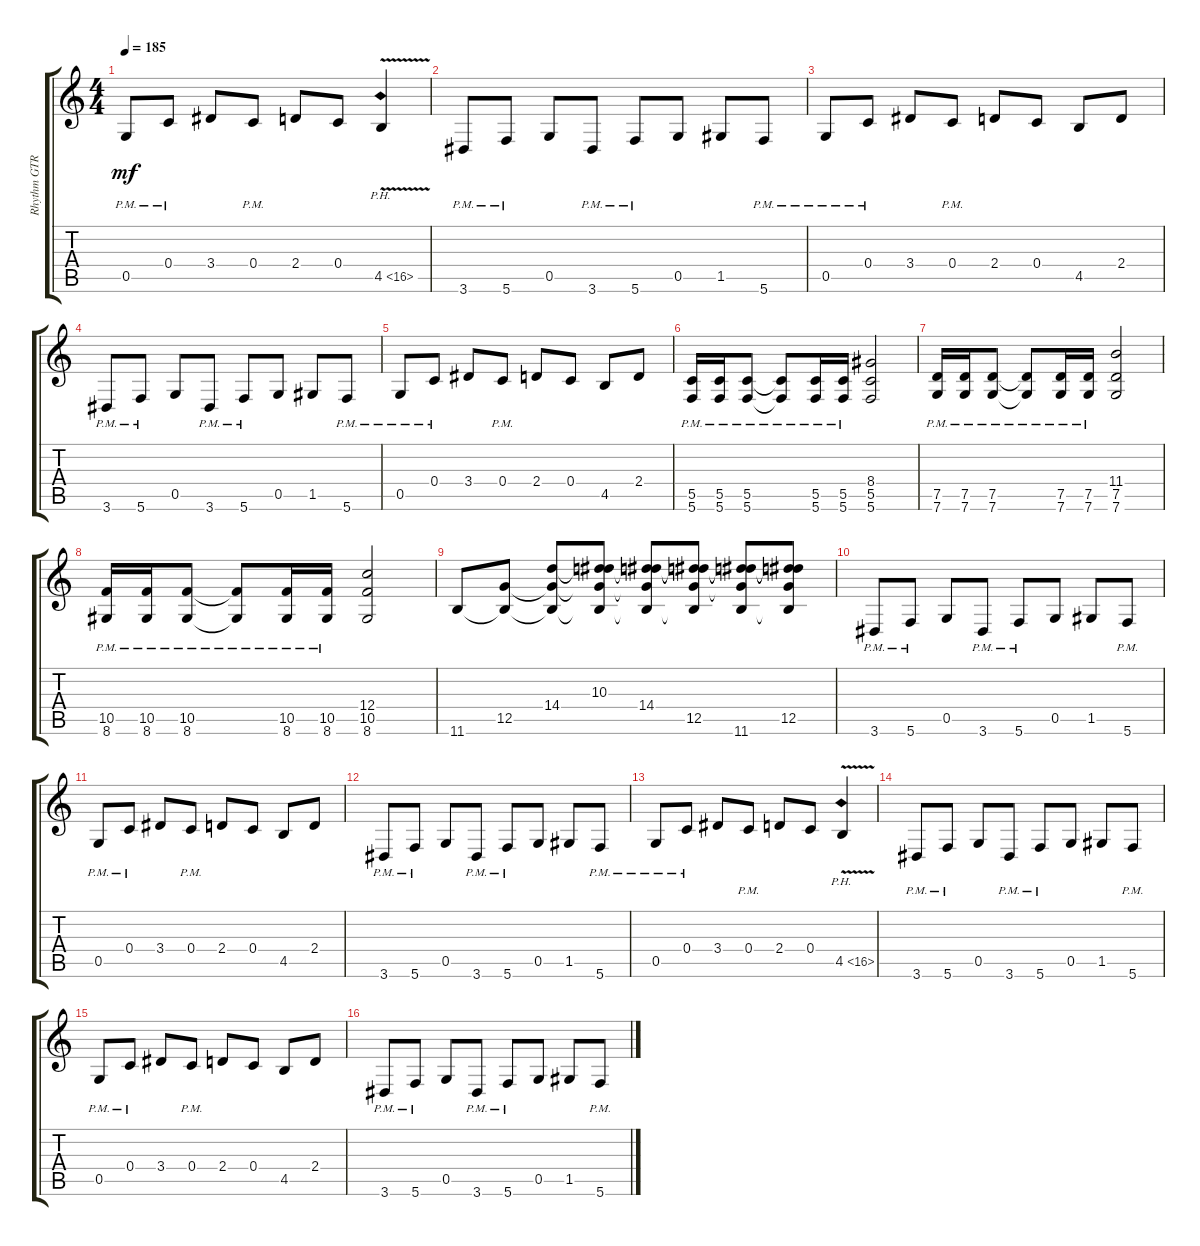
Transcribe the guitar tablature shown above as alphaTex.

\track ("Rhythm GTR 1" "Rhythm GTR") {instrument distortionguitar}
\staff {score tabs}
\tuning (D4 A3 F3 C3 G2 C2) {hide}
\ts (4 4)
\tempo 185
\clef g2
\ks aminor
0.5{pm}.8{dy mf} 0.4{pm}.8 3.4.8 0.4{pm}.8 2.4.8 0.4.8 4.5{ph 12 v}.4 |
3.6{pm}.8 5.6{pm}.8 0.5.8 3.6{pm}.8 5.6{pm}.8 0.5.8 1.5.8 5.6{pm}.8 |
0.5{pm}.8 0.4{pm}.8 3.4.8 0.4{pm}.8 2.4.8 0.4.8 4.5.8 2.4.8 |
3.6{pm}.8 5.6{pm}.8 0.5.8 3.6{pm}.8 5.6{pm}.8 0.5.8 1.5.8 5.6{pm}.8 |
0.5{pm}.8 0.4{pm}.8 3.4.8 0.4{pm}.8 2.4.8 0.4.8 4.5.8 2.4.8 |
(5.5{pm} 5.6{pm}).16 (5.5{pm} 5.6{pm}).16 (5.5{pm} 5.6{pm}).8 (5.5{pm t} 5.6{pm t}).8 (5.5{pm} 5.6{pm}).16 (5.5{pm} 5.6{pm}).16 (8.4 5.5 5.6).2 |
(7.5{pm} 7.6{pm}).16 (7.5{pm} 7.6{pm}).16 (7.5{pm} 7.6{pm}).8 (7.5{pm t} 7.6{pm t}).8 (7.5{pm} 7.6{pm}).16 (7.5{pm} 7.6{pm}).16 (11.4 7.5 7.6).2 |
(10.5{pm} 8.6{pm}).16 (10.5{pm} 8.6{pm}).16 (10.5{pm} 8.6{pm}).8 (10.5{pm t} 8.6{pm t}).8 (10.5{pm} 8.6{pm}).16 (10.5{pm} 8.6{pm}).16 (12.4 10.5 8.6).2 |
11.6.8 (12.5 11.6{t}).8 (14.4 12.5{t} 11.6{t}).8 (10.3 14.4{t} 12.5{t} 11.6{t}).8 (10.3{t} 14.4 12.5{t} 11.6{t}).8 (10.3{t} 14.4{t} 12.5 11.6{t}).8 (10.3{t} 14.4{t} 12.5{t} 11.6).8 (10.3{t} 14.4{t} 12.5 11.6{t}).8 |
3.6{pm}.8 5.6{pm}.8 0.5.8 3.6{pm}.8 5.6{pm}.8 0.5.8 1.5.8 5.6{pm}.8 |
0.5{pm}.8 0.4{pm}.8 3.4.8 0.4{pm}.8 2.4.8 0.4.8 4.5.8 2.4.8 |
3.6{pm}.8 5.6{pm}.8 0.5.8 3.6{pm}.8 5.6{pm}.8 0.5.8 1.5.8 5.6{pm}.8 |
0.5{pm}.8 0.4{pm}.8 3.4.8 0.4{pm}.8 2.4.8 0.4.8 4.5{ph 12 v}.4 |
3.6{pm}.8 5.6{pm}.8 0.5.8 3.6{pm}.8 5.6{pm}.8 0.5.8 1.5.8 5.6{pm}.8 |
0.5{pm}.8 0.4{pm}.8 3.4.8 0.4{pm}.8 2.4.8 0.4.8 4.5.8 2.4.8 |
3.6{pm}.8 5.6{pm}.8 0.5.8 3.6{pm}.8 5.6{pm}.8 0.5.8 1.5.8 5.6{pm}.8
